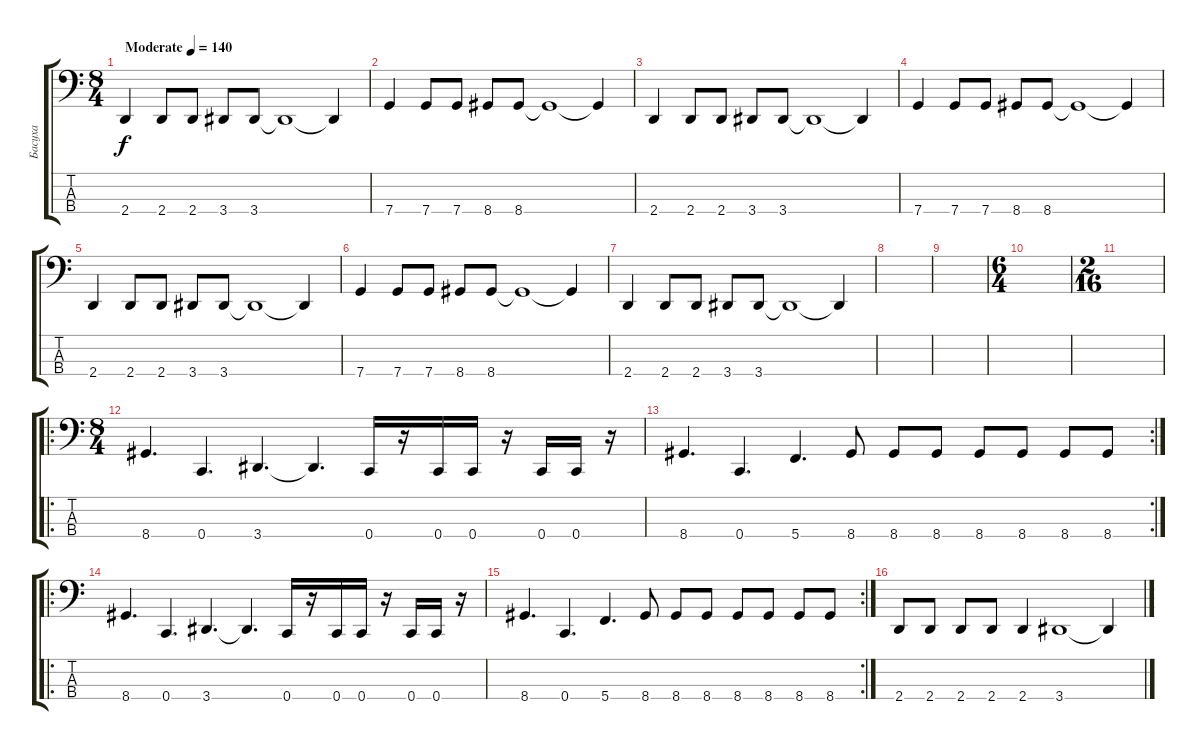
\track ("Басуха" "Басуха") {instrument electricbassfinger}
\staff {score tabs}
\tuning (F2 C2 G1 C1) {hide}
\ts (8 4)
\tempo (140 "Moderate")
\clef f4
\ks c
2.4.4{dy f instrument electricbassfinger} 2.4.8 2.4.8 3.4.8 3.4.8 3.4{t}.1 3.4{t}.4 |
7.4.4 7.4.8 7.4.8 8.4.8 8.4.8 8.4{t}.1 8.4{t}.4 |
2.4.4 2.4.8 2.4.8 3.4.8 3.4.8 3.4{t}.1 3.4{t}.4 |
7.4.4 7.4.8 7.4.8 8.4.8 8.4.8 8.4{t}.1 8.4{t}.4 |
2.4.4 2.4.8 2.4.8 3.4.8 3.4.8 3.4{t}.1 3.4{t}.4 |
7.4.4 7.4.8 7.4.8 8.4.8 8.4.8 8.4{t}.1 8.4{t}.4 |
2.4.4 2.4.8 2.4.8 3.4.8 3.4.8 3.4{t}.1 3.4{t}.4 |
|
|
\ts (6 4)
|
\ts (2 16)
|
\ro
\ts (8 4)
8.4.4{d} 0.4.4{d} 3.4.4{d} 3.4{t}.4{d} 0.4.16 r.16 0.4.16 0.4.16 r.16 0.4.16 0.4.16 r.16 |
\rc 2
8.4.4{d} 0.4.4{d} 5.4.4{d} 8.4.8 8.4.8 8.4.8 8.4.8 8.4.8 8.4.8 8.4.8 |
\ro
8.4.4{d} 0.4.4{d} 3.4.4{d} 3.4{t}.4{d} 0.4.16 r.16 0.4.16 0.4.16 r.16 0.4.16 0.4.16 r.16 |
\rc 2
8.4.4{d} 0.4.4{d} 5.4.4{d} 8.4.8 8.4.8 8.4.8 8.4.8 8.4.8 8.4.8 8.4.8 |
2.4.8 2.4.8 2.4.8 2.4.8 2.4.4 3.4.1 3.4{t}.4
